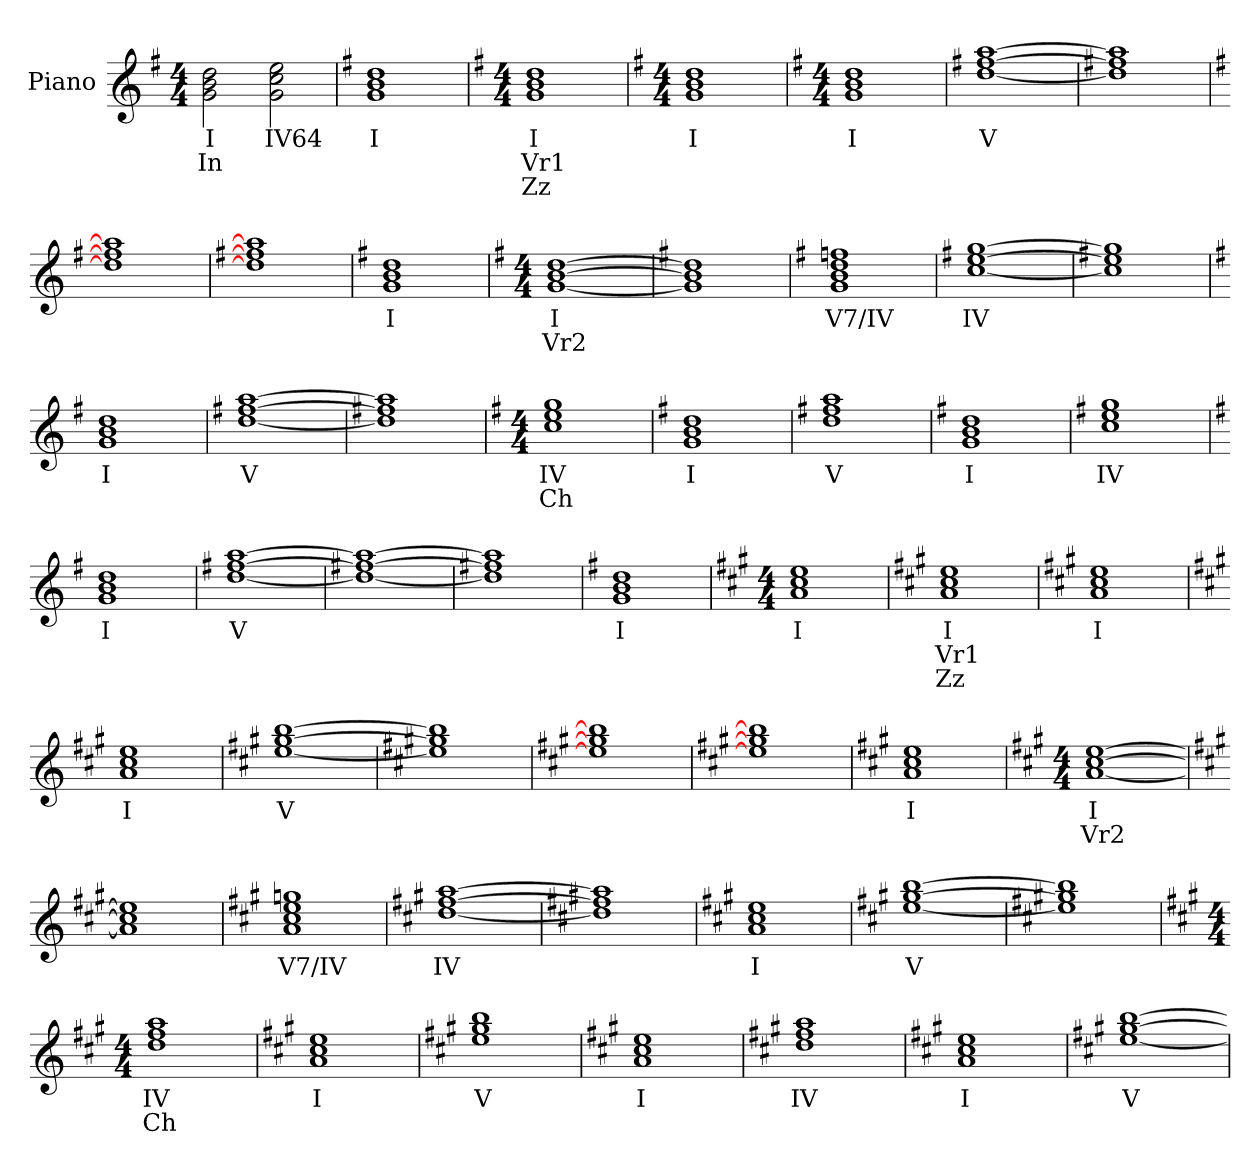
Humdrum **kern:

**kern	**text	**text	**text
*part1	*part1	*part1	*part1
*staff1	*staff1	*staff1	*staff1
*I"Piano	*	*	*
*I'Pno	*	*	*
*k[f#]	*	*	*
*G:	*	*	*
*M4/4	*	*	*
=	=	=	=
2g 2b 2dd	I	In	.
2g 2cc 2ee	IV64	.	.
=	=	=	=
*k[f#]	*	*	*
*G:	*	*	*
1g 1b 1dd	I	.	.
=	=	=	=
*k[f#]	*	*	*
*G:	*	*	*
*M4/4	*	*	*
1g 1b 1dd	I	Vr1	Zz
=	=	=	=
*k[f#]	*	*	*
*G:	*	*	*
*M4/4	*	*	*
1g 1b 1dd	I	.	.
=	=	=	=
*k[f#]	*	*	*
*G:	*	*	*
*M4/4	*	*	*
1g 1b 1dd	I	.	.
=	=	=	=
*k[f#]	*	*	*
*G:	*	*	*
[1dd [1ff# [1aa	V	.	.
=	=	=	=
*k[f#]	*	*	*
*G:	*	*	*
1dd] 1ff#] 1aa]	.	.	.
=	=	=	=
*k[f#]	*	*	*
*G:	*	*	*
1dd] 1ff#] 1aa]	.	.	.
=	=	=	=
*k[f#]	*	*	*
*G:	*	*	*
1dd] 1ff#] 1aa]	.	.	.
=	=	=	=
*k[f#]	*	*	*
*G:	*	*	*
1g 1b 1dd	I	.	.
=	=	=	=
*k[f#]	*	*	*
*G:	*	*	*
*M4/4	*	*	*
[1g [1b [1dd	I	Vr2	.
=	=	=	=
*k[f#]	*	*	*
*G:	*	*	*
1g] 1b] 1dd]	.	.	.
=	=	=	=
*k[f#]	*	*	*
*G:	*	*	*
1g 1b 1dd 1ffn	V7/IV	.	.
=	=	=	=
*k[f#]	*	*	*
*G:	*	*	*
[1cc [1ee [1gg	IV	.	.
=	=	=	=
*k[f#]	*	*	*
*G:	*	*	*
1cc] 1ee] 1gg]	.	.	.
=	=	=	=
*k[f#]	*	*	*
*G:	*	*	*
1g 1b 1dd	I	.	.
=	=	=	=
*k[f#]	*	*	*
*G:	*	*	*
[1dd [1ff# [1aa	V	.	.
=	=	=	=
*k[f#]	*	*	*
*G:	*	*	*
1dd] 1ff#] 1aa]	.	.	.
=	=	=	=
*k[f#]	*	*	*
*G:	*	*	*
*M4/4	*	*	*
1cc 1ee 1gg	IV	Ch	.
=	=	=	=
*k[f#]	*	*	*
*G:	*	*	*
1g 1b 1dd	I	.	.
=	=	=	=
*k[f#]	*	*	*
*G:	*	*	*
1dd 1ff# 1aa	V	.	.
=	=	=	=
*k[f#]	*	*	*
*G:	*	*	*
1g 1b 1dd	I	.	.
=	=	=	=
*k[f#]	*	*	*
*G:	*	*	*
1cc 1ee 1gg	IV	.	.
=	=	=	=
*k[f#]	*	*	*
*G:	*	*	*
1g 1b 1dd	I	.	.
=	=	=	=
*k[f#]	*	*	*
*G:	*	*	*
[1dd [1ff# [1aa	V	.	.
=	=	=	=
*k[f#]	*	*	*
*G:	*	*	*
1dd_ 1ff#_ 1aa_	.	.	.
=	=	=	=
*k[f#]	*	*	*
*G:	*	*	*
1dd] 1ff#] 1aa]	.	.	.
=	=	=	=
*k[f#]	*	*	*
*G:	*	*	*
1g 1b 1dd	I	.	.
=	=	=	=
*k[f#c#g#]	*	*	*
*A:	*	*	*
*M4/4	*	*	*
1a 1cc# 1ee	I	.	.
=	=	=	=
*k[f#c#g#]	*	*	*
*A:	*	*	*
1a 1cc# 1ee	I	Vr1	Zz
=	=	=	=
*k[f#c#g#]	*	*	*
*A:	*	*	*
1a 1cc# 1ee	I	.	.
=	=	=	=
*k[f#c#g#]	*	*	*
*A:	*	*	*
1a 1cc# 1ee	I	.	.
=	=	=	=
*k[f#c#g#]	*	*	*
*A:	*	*	*
[1ee [1gg# [1bb	V	.	.
=	=	=	=
*k[f#c#g#]	*	*	*
*A:	*	*	*
1ee] 1gg#] 1bb]	.	.	.
=	=	=	=
*k[f#c#g#]	*	*	*
*A:	*	*	*
1ee] 1gg#] 1bb]	.	.	.
=	=	=	=
*k[f#c#g#]	*	*	*
*A:	*	*	*
1ee] 1gg#] 1bb]	.	.	.
=	=	=	=
*k[f#c#g#]	*	*	*
*A:	*	*	*
1a 1cc# 1ee	I	.	.
=	=	=	=
*k[f#c#g#]	*	*	*
*A:	*	*	*
*M4/4	*	*	*
[1a [1cc# [1ee	I	Vr2	.
=	=	=	=
*k[f#c#g#]	*	*	*
*A:	*	*	*
1a] 1cc#] 1ee]	.	.	.
=	=	=	=
*k[f#c#g#]	*	*	*
*A:	*	*	*
1a 1cc# 1ee 1ggn	V7/IV	.	.
=	=	=	=
*k[f#c#g#]	*	*	*
*A:	*	*	*
[1dd [1ff# [1aa	IV	.	.
=	=	=	=
*k[f#c#g#]	*	*	*
*A:	*	*	*
1dd] 1ff#] 1aa]	.	.	.
=	=	=	=
*k[f#c#g#]	*	*	*
*A:	*	*	*
1a 1cc# 1ee	I	.	.
=	=	=	=
*k[f#c#g#]	*	*	*
*A:	*	*	*
[1ee [1gg# [1bb	V	.	.
=	=	=	=
*k[f#c#g#]	*	*	*
*A:	*	*	*
1ee] 1gg#] 1bb]	.	.	.
=	=	=	=
*k[f#c#g#]	*	*	*
*A:	*	*	*
*M4/4	*	*	*
1dd 1ff# 1aa	IV	Ch	.
=	=	=	=
*k[f#c#g#]	*	*	*
*A:	*	*	*
1a 1cc# 1ee	I	.	.
=	=	=	=
*k[f#c#g#]	*	*	*
*A:	*	*	*
1ee 1gg# 1bb	V	.	.
=	=	=	=
*k[f#c#g#]	*	*	*
*A:	*	*	*
1a 1cc# 1ee	I	.	.
=	=	=	=
*k[f#c#g#]	*	*	*
*A:	*	*	*
1dd 1ff# 1aa	IV	.	.
=	=	=	=
*k[f#c#g#]	*	*	*
*A:	*	*	*
1a 1cc# 1ee	I	.	.
=	=	=	=
*k[f#c#g#]	*	*	*
*A:	*	*	*
[1ee [1gg# [1bb	V	.	.
=	=	=	=
*-	*-	*-	*-
